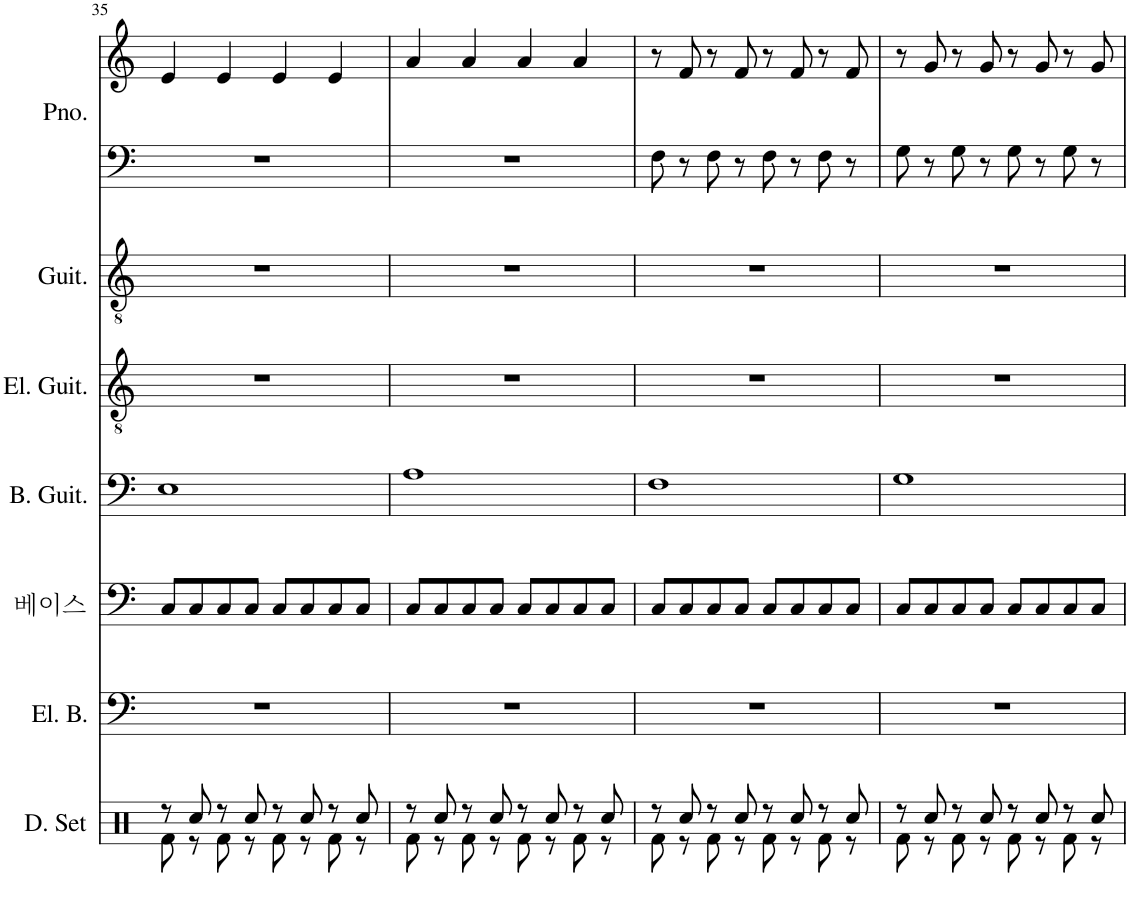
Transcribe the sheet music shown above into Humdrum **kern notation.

**kern	**kern	**kern	**kern	**kern	**kern	**kern	**kern
*part7	*part6	*part5	*part4	*part3	*part2	*part1	*part1
*staff8	*staff7	*staff6	*staff5	*staff4	*staff3	*staff2	*staff1
*I"드럼세트	*I"일렉트릭 베이스	*I"어쿠스틱 베이스	*I"베이스 기타	*I"일렉 기타	*I"어쿠스틱 기타	*I"Piano	*
*	*	*	*	*	*	*I'Pno.	*
!!LO:PB:g=z
*clefX	*clefF4	*clefF4	*clefF4	*clefGv2	*clefGv2	*clefF4	*clefG2
*	*Trd7c12	*Trd7c12	*Trd7c12	*	*	*	*
*k[]	*k[]	*k[]	*k[]	*k[]	*k[]	*k[]	*k[]
*M4/4	*M4/4	*M4/4	*M4/4	*M4/4	*M4/4	*M4/4	*M4/4
=35	=35	=35	=35	=35	=35	=35	=35
*^	*	*	*	*	*	*	*
8r	8Rf\	1r	8C/L	1E	1r	1r	1r	4e/
8Rcc/	8r	.	8C/	.	.	.	.	.
8r	8Rf\	.	8C/	.	.	.	.	4e/
8Rcc/	8r	.	8C/J	.	.	.	.	.
8r	8Rf\	.	8C/L	.	.	.	.	4e/
8Rcc/	8r	.	8C/	.	.	.	.	.
8r	8Rf\	.	8C/	.	.	.	.	4e/
8Rcc/	8r	.	8C/J	.	.	.	.	.
=36	=36	=36	=36	=36	=36	=36	=36	=36
8r	8Rf\	1r	8C/L	1A	1r	1r	1r	4a/
8Rcc/	8r	.	8C/	.	.	.	.	.
8r	8Rf\	.	8C/	.	.	.	.	4a/
8Rcc/	8r	.	8C/J	.	.	.	.	.
8r	8Rf\	.	8C/L	.	.	.	.	4a/
8Rcc/	8r	.	8C/	.	.	.	.	.
8r	8Rf\	.	8C/	.	.	.	.	4a/
8Rcc/	8r	.	8C/J	.	.	.	.	.
=37	=37	=37	=37	=37	=37	=37	=37	=37
8r	8Rf\	1r	8C/L	1F	1r	1r	8F\	8r
8Rcc/	8r	.	8C/	.	.	.	8r	8f/
8r	8Rf\	.	8C/	.	.	.	8F\	8r
8Rcc/	8r	.	8C/J	.	.	.	8r	8f/
8r	8Rf\	.	8C/L	.	.	.	8F\	8r
8Rcc/	8r	.	8C/	.	.	.	8r	8f/
8r	8Rf\	.	8C/	.	.	.	8F\	8r
8Rcc/	8r	.	8C/J	.	.	.	8r	8f/
=38	=38	=38	=38	=38	=38	=38	=38	=38
8r	8Rf\	1r	8C/L	1G	1r	1r	8G\	8r
8Rcc/	8r	.	8C/	.	.	.	8r	8g/
8r	8Rf\	.	8C/	.	.	.	8G\	8r
8Rcc/	8r	.	8C/J	.	.	.	8r	8g/
8r	8Rf\	.	8C/L	.	.	.	8G\	8r
8Rcc/	8r	.	8C/	.	.	.	8r	8g/
8r	8Rf\	.	8C/	.	.	.	8G\	8r
8Rcc/	8r	.	8C/J	.	.	.	8r	8g/
*v	*v	*	*	*	*	*	*	*
=	=	=	=	=	=	=	=
*-	*-	*-	*-	*-	*-	*-	*-
